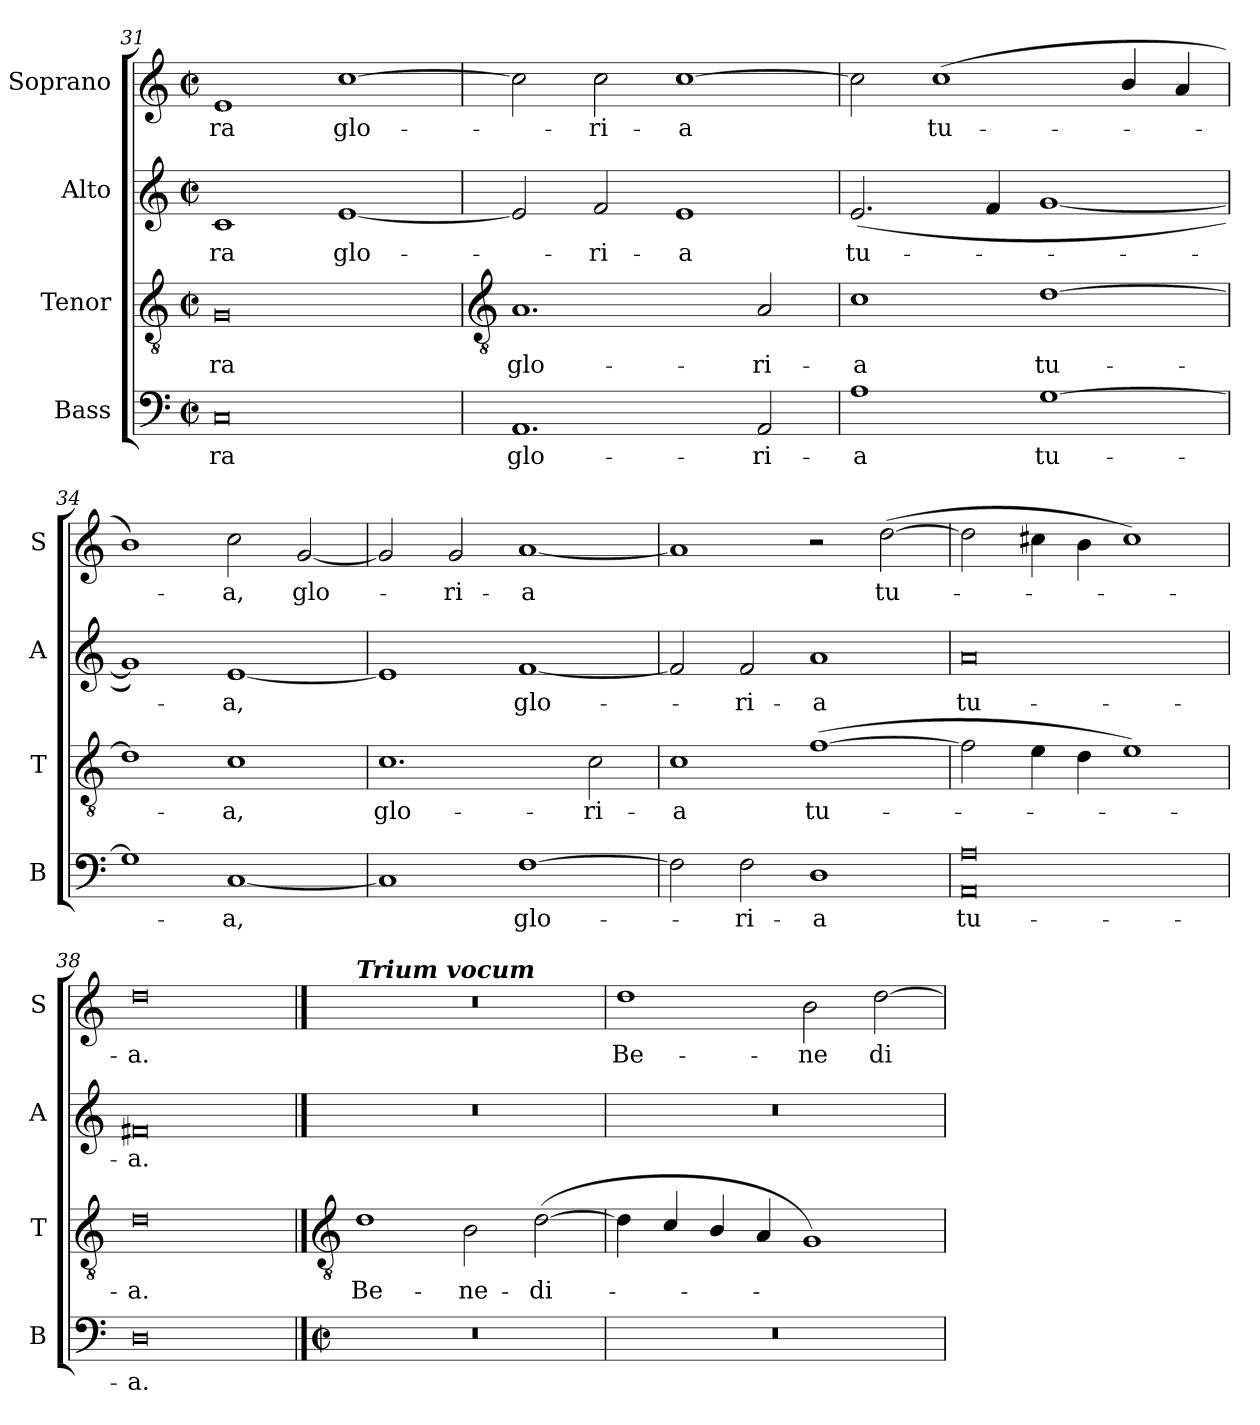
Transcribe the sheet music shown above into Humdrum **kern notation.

**kern	**text	**kern	**text	**kern	**text	**kern	**text
*part4	*part4	*part3	*part3	*part2	*part2	*part1	*part1
*staff4	*staff4	*staff3	*staff3	*staff2	*staff2	*staff1	*staff1
*I"Bass	*	*I"Tenor	*	*I"Alto	*	*I"Soprano	*
*I'B	*	*I'T	*	*I'A	*	*I'S	*
*clefF4	*	*clefGv2	*	*clefG2	*	*clefG2	*
*k[]	*	*k[]	*	*k[]	*	*k[]	*
*C:	*	*C:	*	*C:	*	*C:	*
*M4/2	*	*M4/2	*	*M4/2	*	*M4/2	*
*met(c|)	*	*met(c|)	*	*met(c|)	*	*met(c|)	*
=31	=31	=31	=31	=31	=31	=31	=31
!	!LO:LY:b	!	!LO:LY:b	!	!LO:LY:b	!	!LO:LY:b
0C	-ra	0G	-ra	1c	-ra	1e	-ra
!	!	!	!	!	!LO:LY:b	!	!LO:LY:b
.	.	.	.	[1e	glo-	[1cc	glo-
!!LO:LB:g=z
=32	=32	=32	=32	=32	=32	=32	=32
*	*	*clefGv2	*	*	*	*	*
!	!LO:LY:b	!	!LO:LY:b	!	!	!	!
1.AA	glo-	1.A	glo-	2e]	.	2cc]	.
!	!	!	!	!	!LO:LY:b	!	!LO:LY:b
.	.	.	.	2f	ri-	2cc	ri-
!	!	!	!	!	!LO:LY:b	!	!LO:LY:b
.	.	.	.	1e	-a	[1cc	-a
!	!LO:LY:b	!	!LO:LY:b	!	!	!	!
2AA	-ri-	2A	-ri-	.	.	.	.
=33	=33	=33	=33	=33	=33	=33	=33
!	!LO:LY:b	!	!LO:LY:b	!	!LO:LY:b	!	!
1A	-a	1c	-a	(<2.e	tu-	2cc]	.
!	!	!	!	!	!	!	!LO:LY:b
.	.	.	.	.	.	(<1cc	tu-
.	.	.	.	4f	.	.	.
!	!LO:LY:b	!	!LO:LY:b	!	!	!	!
[1G	tu-	[1d	tu-	[1g	.	.	.
.	.	.	.	.	.	4b/	.
.	.	.	.	.	.	4a	.
=34	=34	=34	=34	=34	=34	=34	=34
1G]	.	1d]	.	1g])	.	1b/)	.
!	!LO:LY:b	!	!LO:LY:b	!	!LO:LY:b	!	!LO:LY:b
[1C	a,	1c	a,	[1e	a,	2cc	a,
!	!	!	!	!	!	!	!LO:LY:b
.	.	.	.	.	.	[2g	glo-
=35	=35	=35	=35	=35	=35	=35	=35
!	!	!	!LO:LY:b	!	!	!	!
1C]	.	1.c	glo-	1e]	.	2g]	.
!	!	!	!	!	!	!	!LO:LY:b
.	.	.	.	.	.	2g	ri-
!	!LO:LY:b	!	!	!	!LO:LY:b	!	!LO:LY:b
[1F	glo-	.	.	[1f	glo-	[1a	-a
!	!	!	!LO:LY:b	!	!	!	!
.	.	2c	-ri-	.	.	.	.
=36	=36	=36	=36	=36	=36	=36	=36
!	!	!	!LO:LY:b	!	!	!	!
2F]	.	1c	-a	2f]	.	1a]	.
!	!LO:LY:b	!	!	!	!LO:LY:b	!	!
2F	ri-	.	.	2f	ri-	.	.
!	!LO:LY:b	!	!LO:LY:b	!	!LO:LY:b	!	!
1D	-a	(>[1f	tu-	1a	-a	2r	.
!	!	!	!	!	!	!	!LO:LY:b
.	.	.	.	.	.	(>[2dd	tu-
=37	=37	=37	=37	=37	=37	=37	=37
!	!LO:LY:b	!	!	!	!LO:LY:b	!	!
0AA 0A	tu-	2f]	.	0a	tu-	2dd]	.
.	.	4e	.	.	.	4cc#X	.
.	.	4d	.	.	.	4b	.
.	.	1e)	.	.	.	1cc#)	.
=38	=38	=38	=38	=38	=38	=38	=38
!	!LO:LY:b	!	!LO:LY:b	!	!LO:LY:b	!	!LO:LY:b
0D	-a.	0d	a.	0f#X	-a.	0dd	a.
!!LO:LB:g=z
==39	==39	==39	==39	==39	==39	==39	==39
*	*	*clefGv2	*	*	*	*	*
*M4/2	*	*	*	*	*	*	*
*met(c|)	*	*	*	*	*	*	*
!	!	!	!	!	!	!LO:TX:a:Bi:t=Trium vocum	!
!	!	!	!LO:LY:b	!	!	!	!
0r	.	1d	Be-	0r	.	0r	.
!	!	!	!LO:LY:b	!	!	!	!
.	.	2B	-ne-	.	.	.	.
!	!	!	!LO:LY:b	!	!	!	!
.	.	(<[2d	-di-	.	.	.	.
=40	=40	=40	=40	=40	=40	=40	=40
!	!	!	!	!	!	!	!LO:LY:b
0r	.	4d]	.	0r	.	1dd	Be-
.	.	4c/	.	.	.	.	.
.	.	4B/	.	.	.	.	.
.	.	4A	.	.	.	.	.
!	!	!	!	!	!	!	!LO:LY:b
.	.	1G)	.	.	.	2b	-ne
!	!	!	!	!	!	!	!LO:LY:b
.	.	.	.	.	.	[2dd	di-
=	=	=	=	=	=	=	=
*-	*-	*-	*-	*-	*-	*-	*-
